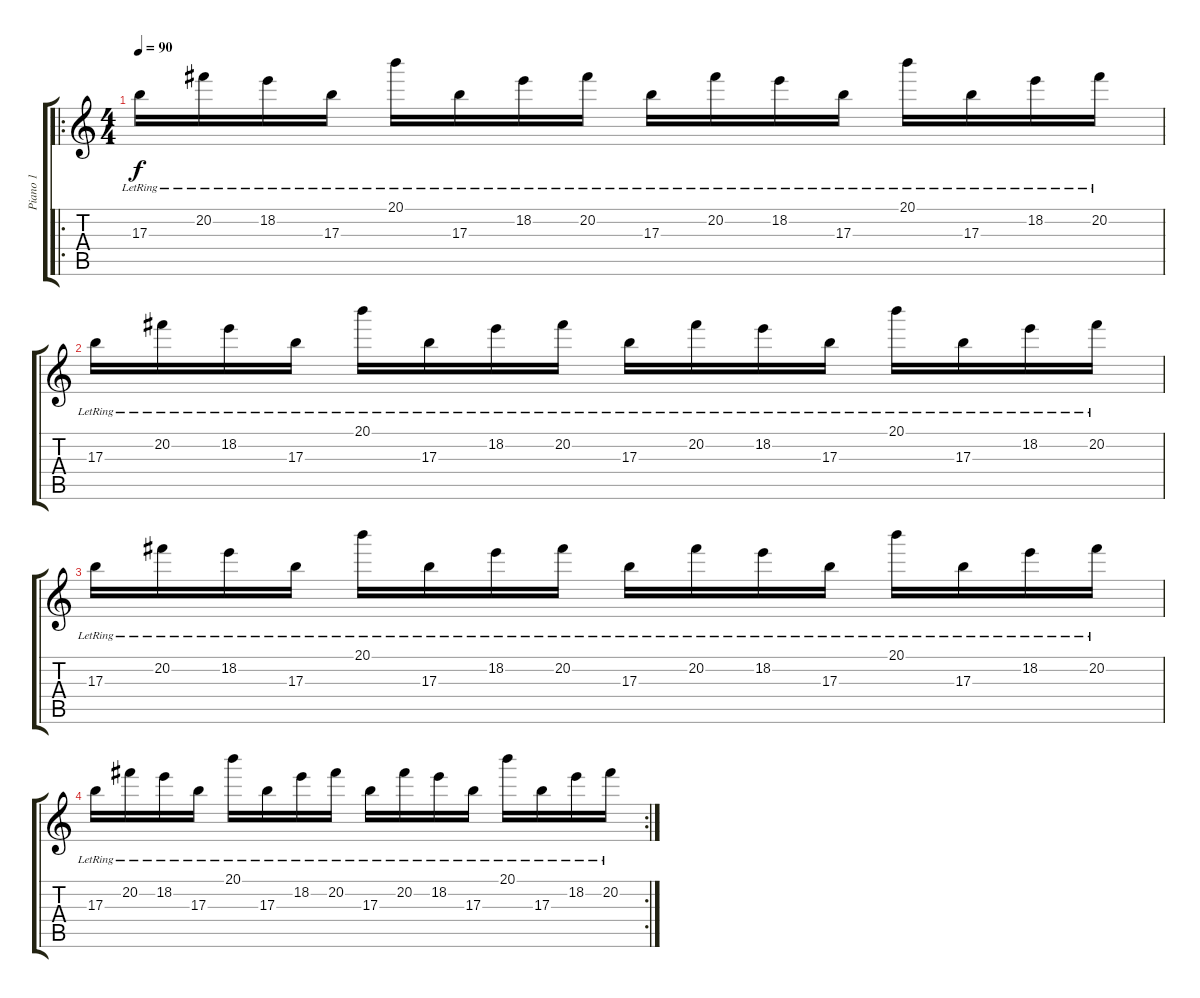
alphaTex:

\track ("Piano 1" "Piano 1") {instrument acousticgrandpiano}
\staff {score tabs}
\tuning (Eb5 Bb4 Gb4 Db4 Ab3 Db3) {hide}
\ro
\ts (4 4)
\tempo 90
\clef g2
\ks c
17.3{lr}.16{dy f} 20.2{lr}.16 18.2{lr}.16 17.3{lr}.16 20.1{lr}.16 17.3{lr}.16 18.2{lr}.16 20.2{lr}.16 17.3{lr}.16 20.2{lr}.16 18.2{lr}.16 17.3{lr}.16 20.1{lr}.16 17.3{lr}.16 18.2{lr}.16 20.2{lr}.16 |
17.3{lr}.16 20.2{lr}.16 18.2{lr}.16 17.3{lr}.16 20.1{lr}.16 17.3{lr}.16 18.2{lr}.16 20.2{lr}.16 17.3{lr}.16 20.2{lr}.16 18.2{lr}.16 17.3{lr}.16 20.1{lr}.16 17.3{lr}.16 18.2{lr}.16 20.2{lr}.16 |
17.3{lr}.16 20.2{lr}.16 18.2{lr}.16 17.3{lr}.16 20.1{lr}.16 17.3{lr}.16 18.2{lr}.16 20.2{lr}.16 17.3{lr}.16 20.2{lr}.16 18.2{lr}.16 17.3{lr}.16 20.1{lr}.16 17.3{lr}.16 18.2{lr}.16 20.2{lr}.16 |
\rc 2
17.3{lr}.16 20.2{lr}.16 18.2{lr}.16 17.3{lr}.16 20.1{lr}.16 17.3{lr}.16 18.2{lr}.16 20.2{lr}.16 17.3{lr}.16 20.2{lr}.16 18.2{lr}.16 17.3{lr}.16 20.1{lr}.16 17.3{lr}.16 18.2{lr}.16 20.2{lr}.16
